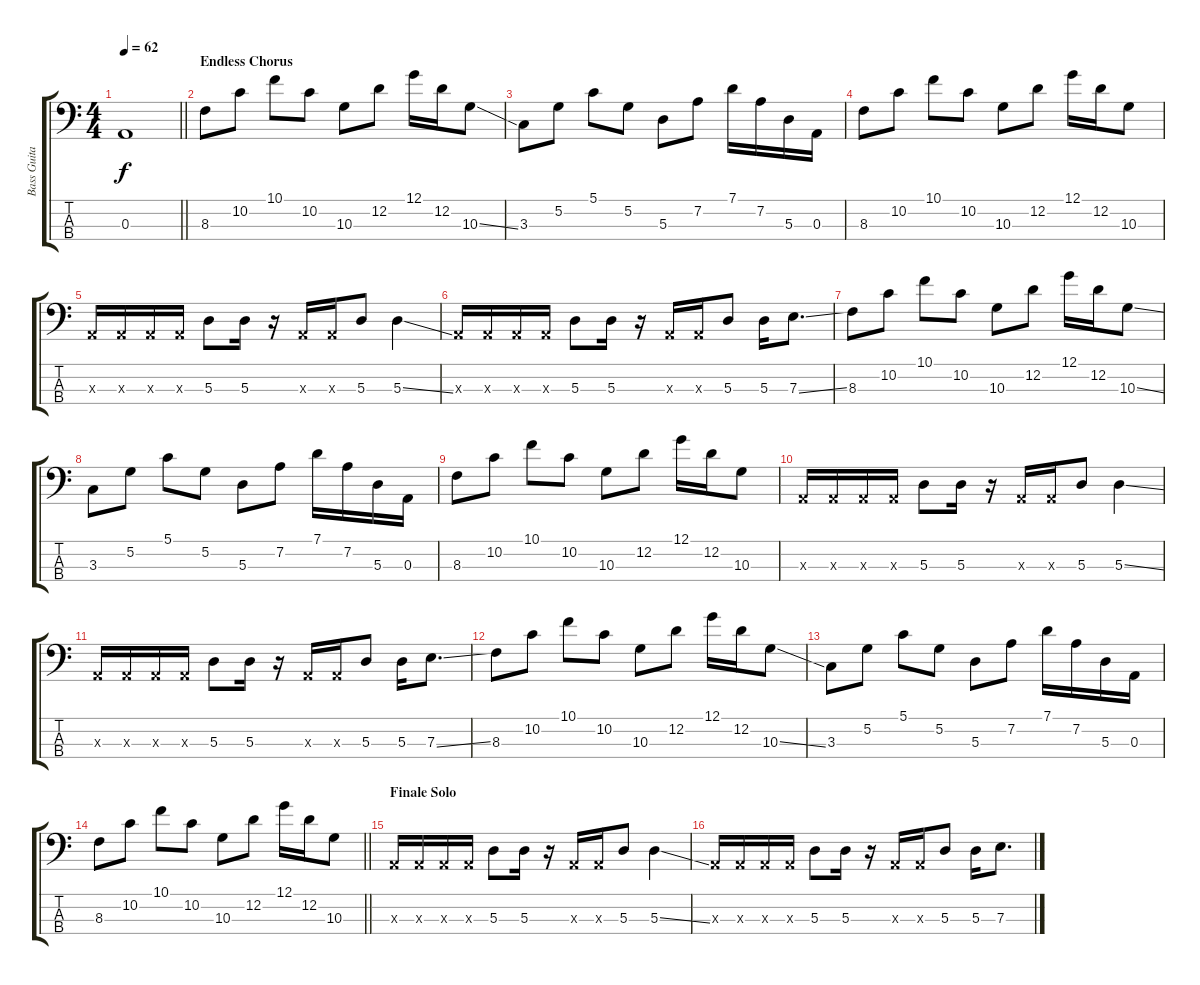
\track ("Bass Guitar" "Bass Guita") {instrument electricbassfinger}
\staff {score tabs}
\tuning (G2 D2 A1 E1) {hide}
\ts (4 4)
\tempo 62
\clef f4
\barLineRight lightlight
\ks c
0.3.1{dy f} |
\section ("" "Endless Chorus")
8.3.8 10.2.8 10.1.8 10.2.8 10.3.8 12.2.8 12.1.16 12.2.16 10.3{ss}.8 |
3.3.8 5.2.8 5.1.8 5.2.8 5.3.8 7.2.8 7.1.16 7.2.16 5.3.16 0.3.16 |
8.3.8 10.2.8 10.1.8 10.2.8 10.3.8 12.2.8 12.1.16 12.2.16 10.3.8 |
0.3{x}.16 0.3{x}.16 0.3{x}.16 0.3{x}.16 5.3.8 5.3.16 r.16 0.3{x}.16 0.3{x}.16 5.3.8 5.3{ss}.4 |
0.3{x}.16 0.3{x}.16 0.3{x}.16 0.3{x}.16 5.3.8 5.3.16 r.16 0.3{x}.16 0.3{x}.16 5.3.8 5.3.16 7.3{ss}.8{d} |
8.3.8 10.2.8 10.1.8 10.2.8 10.3.8 12.2.8 12.1.16 12.2.16 10.3{ss}.8 |
3.3.8 5.2.8 5.1.8 5.2.8 5.3.8 7.2.8 7.1.16 7.2.16 5.3.16 0.3.16 |
8.3.8 10.2.8 10.1.8 10.2.8 10.3.8 12.2.8 12.1.16 12.2.16 10.3.8 |
0.3{x}.16 0.3{x}.16 0.3{x}.16 0.3{x}.16 5.3.8 5.3.16 r.16 0.3{x}.16 0.3{x}.16 5.3.8 5.3{ss}.4 |
0.3{x}.16 0.3{x}.16 0.3{x}.16 0.3{x}.16 5.3.8 5.3.16 r.16 0.3{x}.16 0.3{x}.16 5.3.8 5.3.16 7.3{ss}.8{d} |
8.3.8 10.2.8 10.1.8 10.2.8 10.3.8 12.2.8 12.1.16 12.2.16 10.3{ss}.8 |
3.3.8 5.2.8 5.1.8 5.2.8 5.3.8 7.2.8 7.1.16 7.2.16 5.3.16 0.3.16 |
\barLineRight lightlight
8.3.8 10.2.8 10.1.8 10.2.8 10.3.8 12.2.8 12.1.16 12.2.16 10.3.8 |
\section ("" "Finale Solo")
0.3{x}.16 0.3{x}.16 0.3{x}.16 0.3{x}.16 5.3.8 5.3.16 r.16 0.3{x}.16 0.3{x}.16 5.3.8 5.3{ss}.4 |
0.3{x}.16 0.3{x}.16 0.3{x}.16 0.3{x}.16 5.3.8 5.3.16 r.16 0.3{x}.16 0.3{x}.16 5.3.8 5.3.16 7.3{ss}.8{d}
